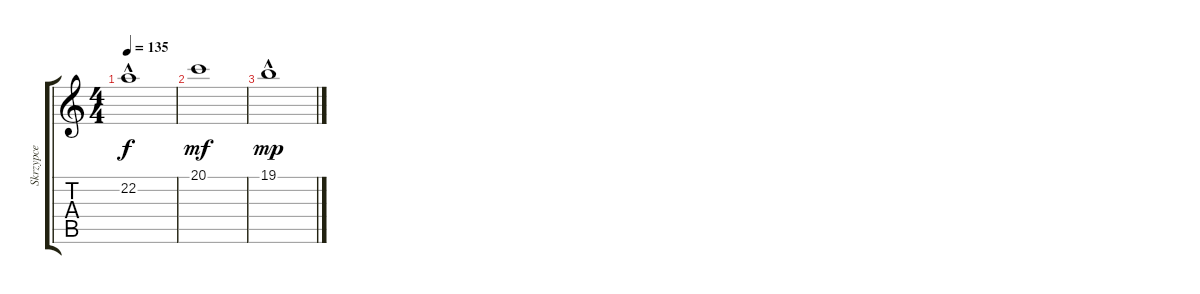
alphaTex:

\track ("Skrzypce" "Skrzypce") {instrument stringensemble1}
\staff {score tabs}
\tuning (E4 B3 G3 D3 A2 E2) {hide}
\ts (4 4)
\tempo 135
\clef g2
\ks c
22.2{hac}.1{dy f} |
20.1.1{dy mf} |
19.1{hac}.1{dy mp}
